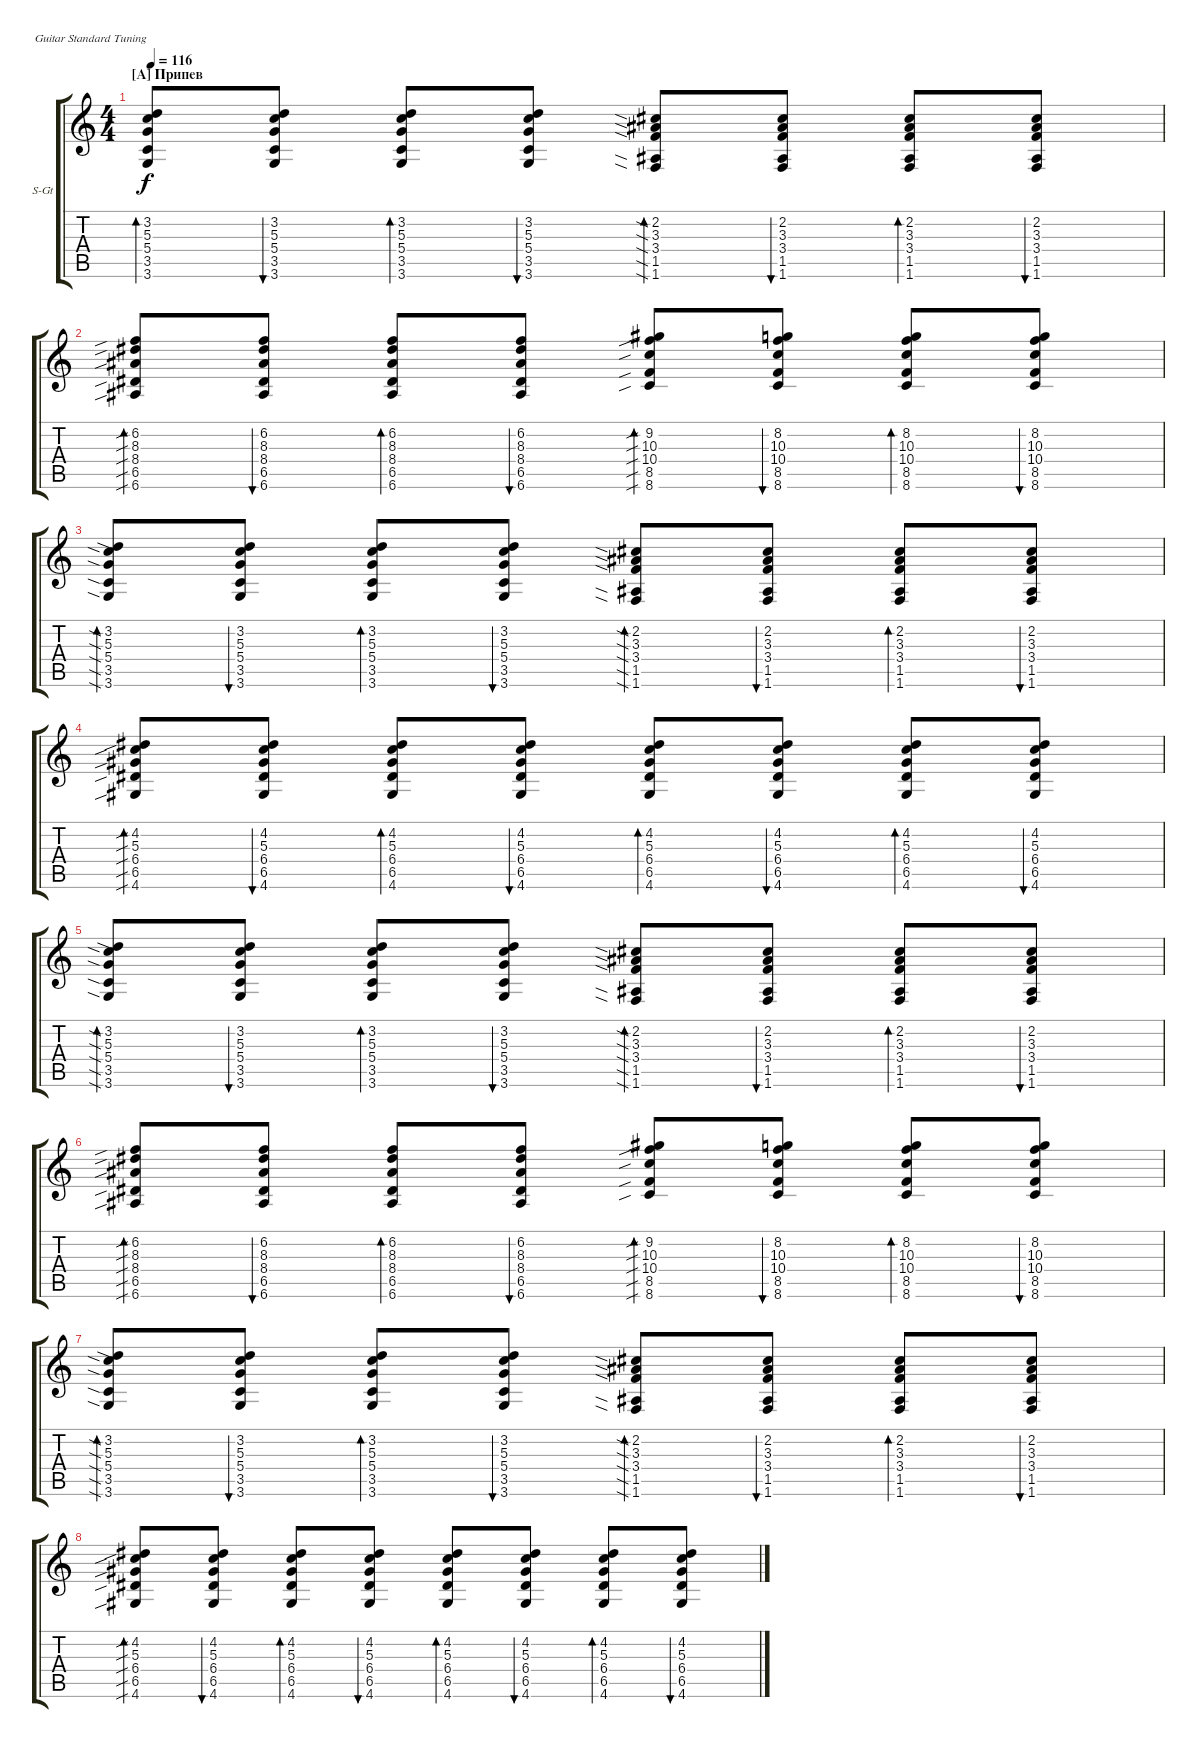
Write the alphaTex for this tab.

\defaultSystemsLayout 4
\bracketExtendMode groupsimilarinstruments
\firstSystemTrackNameOrientation horizontal
\otherSystemsTrackNameOrientation horizontal
\track ("Steel Guitar" "S-Gt") {instrument acousticguitarsteel}
\staff {score tabs}
\tuning (E4 B3 G3 D3 A2 E2)
\ts (4 4)
\section ("A" "Припев")
\tempo 116
\clef g2
\ks c
(5.4 3.5 5.3 3.6 3.2).8{bd 119 dy f} (5.4 3.5 3.2 5.3 3.6).8{bu 119} (5.4 3.5 3.6 5.3 3.2).8{bd 118} (5.4 3.5 5.3 3.2 3.6).8{bu 117} (3.4{sia} 1.5{sia} 1.6{sia} 3.3{sia} 2.2{sia}).8{bd 116} (3.4 1.5 2.2 3.3 1.6).8{bu 115} (3.4 1.5 2.2 3.3 1.6).8{bd 114} (3.4 1.5 2.2 3.3 1.6).8{bu 114} |
(8.4{sib} 6.5{sib} 6.6{sib} 8.3{sib} 6.2{sib}).8{bd 114} (8.4 6.5 6.6 8.3 6.2).8{bu 114} (8.4 6.5 6.6 8.3 6.2).8{bd 114} (8.4 6.5 6.6 8.3 6.2).8{bu 114} (10.4{sib} 8.5{sib} 8.6{sib} 10.3{sib} 9.2{sib}).8{bd 114} (10.4 8.5 8.6 10.3 8.2).8{bu 114} (10.4 8.5 8.6 10.3 8.2).8{bd 114} (10.4 8.5 8.6 10.3 8.2).8{bu 114} |
(5.4{sia} 3.5{sia} 3.6{sia} 5.3{sia} 3.2{sia}).8{bd 114} (5.4 3.5 3.6 5.3 3.2).8{bu 114} (5.4 3.5 3.6 5.3 3.2).8{bd 114} (5.4 3.5 3.6 5.3 3.2).8{bu 114} (3.4{sia} 1.5{sia} 1.6{sia} 3.3{sia} 2.2{sia}).8{bd 114} (3.4 1.5 1.6 3.3 2.2).8{bu 114} (3.4 1.5 1.6 3.3 2.2).8{bd 114} (3.4 1.5 1.6 3.3 2.2).8{bu 114} |
(6.5{sib} 4.6{sib} 6.4{sib} 5.3{sib} 4.2{sib}).8{bd 114} (6.5 4.6 6.4 5.3 4.2).8{bu 114} (6.5 4.6 6.4 5.3 4.2).8{bd 114} (6.5 4.6 6.4 5.3 4.2).8{bu 114} (6.5 4.6 6.4 5.3 4.2).8{bd 114} (6.5 4.6 6.4 5.3 4.2).8{bu 114} (6.5 4.6 6.4 5.3 4.2).8{bd 114} (6.5 4.6 6.4 5.3 4.2).8{bu 114} |
(5.4{sia} 3.5{sia} 5.3{sia} 3.6{sia} 3.2{sia}).8{bd 119} (5.4 3.5 3.2 5.3 3.6).8{bu 119} (5.4 3.5 3.6 5.3 3.2).8{bd 118} (5.4 3.5 5.3 3.2 3.6).8{bu 117} (3.4{sia} 1.5{sia} 1.6{sia} 3.3{sia} 2.2{sia}).8{bd 116} (3.4 1.5 2.2 3.3 1.6).8{bu 115} (3.4 1.5 2.2 3.3 1.6).8{bd 114} (3.4 1.5 2.2 3.3 1.6).8{bu 114} |
(8.4{sib} 6.5{sib} 6.6{sib} 8.3{sib} 6.2{sib}).8{bd 114} (8.4 6.5 6.6 8.3 6.2).8{bu 114} (8.4 6.5 6.6 8.3 6.2).8{bd 114} (8.4 6.5 6.6 8.3 6.2).8{bu 114} (10.4{sib} 8.5{sib} 8.6{sib} 10.3{sib} 9.2{sib}).8{bd 114} (10.4 8.5 8.6 10.3 8.2).8{bu 114} (10.4 8.5 8.6 10.3 8.2).8{bd 114} (10.4 8.5 8.6 10.3 8.2).8{bu 114} |
(5.4{sia} 3.5{sia} 3.6{sia} 5.3{sia} 3.2{sia}).8{bd 114} (5.4 3.5 3.6 5.3 3.2).8{bu 114} (5.4 3.5 3.6 5.3 3.2).8{bd 114} (5.4 3.5 3.6 5.3 3.2).8{bu 114} (3.4{sia} 1.5{sia} 1.6{sia} 3.3{sia} 2.2{sia}).8{bd 114} (3.4 1.5 1.6 3.3 2.2).8{bu 114} (3.4 1.5 1.6 3.3 2.2).8{bd 114} (3.4 1.5 1.6 3.3 2.2).8{bu 114} |
(6.5{sib} 4.6{sib} 6.4{sib} 5.3{sib} 4.2{sib}).8{bd 114} (6.5 4.6 6.4 5.3 4.2).8{bu 114} (6.5 4.6 6.4 5.3 4.2).8{bd 114} (6.5 4.6 6.4 5.3 4.2).8{bu 114} (6.5 4.6 6.4 5.3 4.2).8{bd 114} (6.5 4.6 6.4 5.3 4.2).8{bu 114} (6.5 4.6 6.4 5.3 4.2).8{bd 114} (6.5 4.6 6.4 5.3 4.2).8{bu 114}
